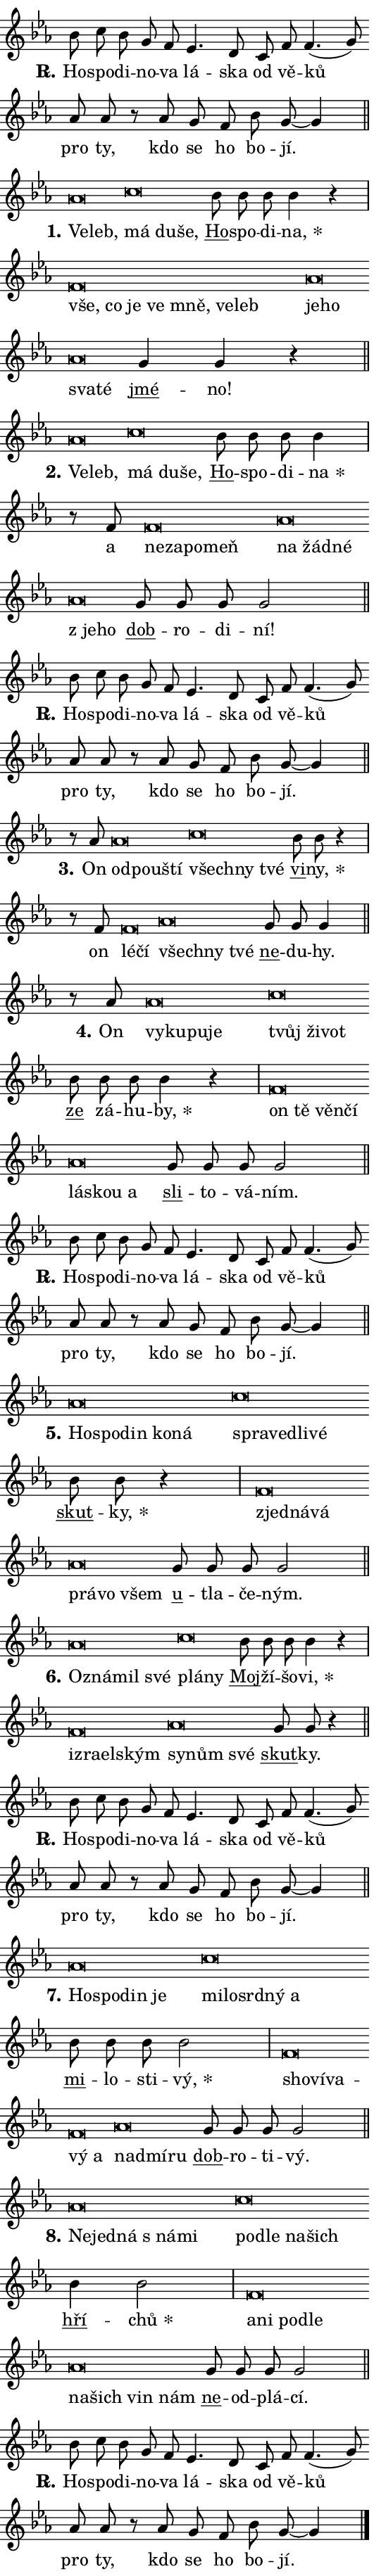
\version "2.24.0"
\header { tagline = "" }
\paper {
  indent = 0\cm
  top-margin = 0\cm
  right-margin = 0.13\cm % to fit lyric hyphens
  bottom-margin = 0\cm
  left-margin = 0\cm
  paper-width = 9\cm
  page-breaking = #ly:one-page-breaking
  system-system-spacing.basic-distance = #11
  score-system-spacing.basic-distance = #11
  ragged-last = ##f
}


%% Author: Thomas Morley
%% https://lists.gnu.org/archive/html/lilypond-user/2020-05/msg00002.html
#(define (line-position grob)
"Returns position of @var[grob} in current system:
   @code{'start}, if at first time-step
   @code{'end}, if at last time-step
   @code{'middle} otherwise
"
  (let* ((col (ly:item-get-column grob))
         (ln (ly:grob-object col 'left-neighbor))
         (rn (ly:grob-object col 'right-neighbor))
         (col-to-check-left (if (ly:grob? ln) ln col))
         (col-to-check-right (if (ly:grob? rn) rn col))
         (break-dir-left
           (and
             (ly:grob-property col-to-check-left 'non-musical #f)
             (ly:item-break-dir col-to-check-left)))
         (break-dir-right
           (and
             (ly:grob-property col-to-check-right 'non-musical #f)
             (ly:item-break-dir col-to-check-right))))
        (cond ((eqv? 1 break-dir-left) 'start)
              ((eqv? -1 break-dir-right) 'end)
              (else 'middle))))

#(define (tranparent-at-line-position vctor)
  (lambda (grob)
  "Relying on @code{line-position} select the relevant enry from @var{vctor}.
Used to determine transparency,"
    (case (line-position grob)
      ((end) (not (vector-ref vctor 0)))
      ((middle) (not (vector-ref vctor 1)))
      ((start) (not (vector-ref vctor 2))))))

noteHeadBreakVisibility =
#(define-music-function (break-visibility)(vector?)
"Makes @code{NoteHead}s transparent relying on @var{break-visibility}"
#{
  \override NoteHead.transparent =
    #(tranparent-at-line-position break-visibility)
#})

#(define delete-ledgers-for-transparent-note-heads
  (lambda (grob)
    "Reads whether a @code{NoteHead} is transparent.
If so this @code{NoteHead} is removed from @code{'note-heads} from
@var{grob}, which is supposed to be @code{LedgerLineSpanner}.
As a result ledgers are not printed for this @code{NoteHead}"
    (let* ((nhds-array (ly:grob-object grob 'note-heads))
           (nhds-list
             (if (ly:grob-array? nhds-array)
                 (ly:grob-array->list nhds-array)
                 '()))
           ;; Relies on the transparent-property being done before
           ;; Staff.LedgerLineSpanner.after-line-breaking is executed.
           ;; This is fragile ...
           (to-keep
             (remove
               (lambda (nhd)
                 (ly:grob-property nhd 'transparent #f))
               nhds-list)))
      ;; TODO find a better method to iterate over grob-arrays, similiar
      ;; to filter/remove etc for lists
      ;; For now rebuilt from scratch
      (set! (ly:grob-object grob 'note-heads)  '())
      (for-each
        (lambda (nhd)
          (ly:pointer-group-interface::add-grob grob 'note-heads nhd))
        to-keep))))

squashNotes = {
  \override NoteHead.X-extent = #'(-0.2 . 0.2)
  \override NoteHead.Y-extent = #'(-0.75 . 0)
  \override NoteHead.stencil =
    #(lambda (grob)
       (let ((pos (ly:grob-property grob 'staff-position)))
         (begin
           (if (< pos -7) (display "ERROR: Lower brevis then expected\n") (display ""))
           (if (<= pos -6) ly:text-interface::print ly:note-head::print))))
}
unSquashNotes = {
  \revert NoteHead.X-extent
  \revert NoteHead.Y-extent
  \revert NoteHead.stencil
}

hideNotes = \noteHeadBreakVisibility #begin-of-line-visible
unHideNotes = \noteHeadBreakVisibility #all-visible

% work-around for resetting accidentals
% https://lilypond.org/doc/v2.23/Documentation/notation/displaying-rhythms#unmetered-music
cadenzaMeasure = {
  \cadenzaOff
  \partial 1024 s1024
  \cadenzaOn
}

#(define-markup-command (accent layout props text) (markup?)
  "Underline accented syllable"
  (interpret-markup layout props
    #{\markup \override #'(offset . 4.3) \underline { #text }#}))

responsum = \markup \concat {
  "R" \hspace #-1.05 \path #0.1 #'((moveto 0 0.07) (lineto 0.9 0.8)) \hspace #0.05 "."
}

spaceSize = #0.6828661417322834 % exact space size for TeX Gyre Schola

\layout {
  \context {
    \Staff
    \remove "Time_signature_engraver"
    \override LedgerLineSpanner.after-line-breaking = #delete-ledgers-for-transparent-note-heads
  }
  \context {
    \Lyrics {
      \override LyricSpace.minimum-distance = \spaceSize
      \override LyricText.font-name = #"TeX Gyre Schola"
      \override LyricText.font-size = 1
      \override StanzaNumber.font-name = #"TeX Gyre Schola Bold"
      \override StanzaNumber.font-size = 1
    }
  }
  \context {
    \Score 
    \override NoteHead.text =
      #(lambda (grob) 
        (let ((pos (ly:grob-property grob 'staff-position)))
          #{\markup {
            \combine
              \halign #-0.55 \raise #(if (= pos -6) 0 0.5) \override #'(thickness . 2) \draw-line #'(3.2 . 0)
              \musicglyph "noteheads.sM1"
          }#}))
  }
}

% magnetic-lyrics.ily
%
%   written by
%     Jean Abou Samra <jean@abou-samra.fr>
%     Werner Lemberg <wl@gnu.org>
%
%   adapted by
%     Jiri Hon <jiri.hon@gmail.com>
%
% Version 2022-Apr-15

% https://www.mail-archive.com/lilypond-user@gnu.org/msg149350.html

#(define (Left_hyphen_pointer_engraver context)
   "Collect syllable-hyphen-syllable occurrences in lyrics and store
them in properties.  This engraver only looks to the left.  For
example, if the lyrics input is @code{foo -- bar}, it does the
following.

@itemize @bullet
@item
Set the @code{text} property of the @code{LyricHyphen} grob between
@q{foo} and @q{bar} to @code{foo}.

@item
Set the @code{left-hyphen} property of the @code{LyricText} grob with
text @q{foo} to the @code{LyricHyphen} grob between @q{foo} and
@q{bar}.
@end itemize

Use this auxiliary engraver in combination with the
@code{lyric-@/text::@/apply-@/magnetic-@/offset!} hook."
   (let ((hyphen #f)
         (text #f))
     (make-engraver
      (acknowledgers
       ((lyric-syllable-interface engraver grob source-engraver)
        (set! text grob)))
      (end-acknowledgers
       ((lyric-hyphen-interface engraver grob source-engraver)
        ;(when (not (grob::has-interface grob 'lyric-space-interface))
          (set! hyphen grob)));)
      ((stop-translation-timestep engraver)
       (when (and text hyphen)
         (ly:grob-set-object! text 'left-hyphen hyphen))
       (set! text #f)
       (set! hyphen #f)))))

#(define (lyric-text::apply-magnetic-offset! grob)
   "If the space between two syllables is less than the value in
property @code{LyricText@/.details@/.squash-threshold}, move the right
syllable to the left so that it gets concatenated with the left
syllable.

Use this function as a hook for
@code{LyricText@/.after-@/line-@/breaking} if the
@code{Left_@/hyphen_@/pointer_@/engraver} is active."
   (let ((hyphen (ly:grob-object grob 'left-hyphen #f)))
     (when hyphen
       (let ((left-text (ly:spanner-bound hyphen LEFT)))
         (when (grob::has-interface left-text 'lyric-syllable-interface)
           (let* ((common (ly:grob-common-refpoint grob left-text X))
                  (this-x-ext (ly:grob-extent grob common X))
                  (left-x-ext
                   (begin
                     ;; Trigger magnetism for left-text.
                     (ly:grob-property left-text 'after-line-breaking)
                     (ly:grob-extent left-text common X)))
                  ;; `delta` is the gap width between two syllables.
                  (delta (- (interval-start this-x-ext)
                            (interval-end left-x-ext)))
                  (details (ly:grob-property grob 'details))
                  (threshold (assoc-get 'squash-threshold details 0.2)))
             (when (< delta threshold)
               (let* (;; We have to manipulate the input text so that
                      ;; ligatures crossing syllable boundaries are not
                      ;; disabled.  For languages based on the Latin
                      ;; script this is essentially a beautification.
                      ;; However, for non-Western scripts it can be a
                      ;; necessity.
                      (lt (ly:grob-property left-text 'text))
                      (rt (ly:grob-property grob 'text))
                      (is-space (grob::has-interface hyphen 'lyric-space-interface))
                      (space (if is-space " " ""))
                      (extra-delta (if is-space spaceSize 0))
                      ;; Append new syllable.
                      (ltrt-space (if (and (string? lt) (string? rt))
                                (string-append lt space rt)
                                (make-concat-markup (list lt space rt))))
                      ;; Right-align `ltrt` to the right side.
                      (ltrt-space-markup (grob-interpret-markup
                               grob
                               (make-translate-markup
                                (cons (interval-length this-x-ext) 0)
                                (make-right-align-markup ltrt-space)))))
                 (begin
                   ;; Don't print `left-text`.
                   (ly:grob-set-property! left-text 'stencil #f)
                   ;; Set text and stencil (which holds all collected
                   ;; syllables so far) and shift it to the left.
                   (ly:grob-set-property! grob 'text ltrt-space)
                   (ly:grob-set-property! grob 'stencil ltrt-space-markup)
                   (ly:grob-translate-axis! grob (- (- delta extra-delta)) X))))))))))


#(define (lyric-hyphen::displace-bounds-first grob)
   ;; Make very sure this callback isn't triggered too early.
   (let ((left (ly:spanner-bound grob LEFT))
         (right (ly:spanner-bound grob RIGHT)))
     (ly:grob-property left 'after-line-breaking)
     (ly:grob-property right 'after-line-breaking)
     (ly:lyric-hyphen::print grob)))

squashThreshold = #0.4

\layout {
  \context {
    \Lyrics
    \consists #Left_hyphen_pointer_engraver
    \override LyricText.after-line-breaking =
      #lyric-text::apply-magnetic-offset!
    \override LyricHyphen.stencil = #lyric-hyphen::displace-bounds-first
    \override LyricText.details.squash-threshold = \squashThreshold
    \override LyricHyphen.minimum-distance = 0
    \override LyricHyphen.minimum-length = \squashThreshold
  }
}

squashText = \override LyricText.details.squash-threshold = 9999
unSquashText = \override LyricText.details.squash-threshold = \squashThreshold

leftText = \override LyricText.self-alignment-X = #LEFT
unLeftText = \revert LyricText.self-alignment-X

starOffset = #(lambda (grob) 
                (let ((x_offset (ly:self-alignment-interface::aligned-on-x-parent grob)))
                  (if (= x_offset 0) 0 (+ x_offset 1.2))))

star = #(define-music-function (syllable)(string?)
"Append star separator at the end of a syllable"
#{
  \once \override LyricText.X-offset = #starOffset
  \lyricmode { \markup {
    #syllable
    \override #'((font-name . "TeX Gyre Schola Bold")) \hspace #0.2 \lower #0.65 \larger "*"
  } }
#})

starAccent = #(define-music-function (syllable)(string?)
"Append star separator at the end of a syllable and make accent"
#{
  \once \override LyricText.X-offset = #starOffset
  \lyricmode { \markup {
    \accent #syllable
    \override #'((font-name . "TeX Gyre Schola Bold")) \hspace #0.2 \lower #0.65 \larger "*"
  } }
#})

breath = #(define-music-function (syllable)(string?)
"Append breathing indicator at the end of a syllable"
#{
  \lyricmode { \markup { #syllable "+" } }
#})

optionalBreath = #(define-music-function (syllable)(string?)
"Append optional breathing indicator at the end of a syllable"
#{
  \lyricmode { \markup { #syllable "(+)" } }
#})


\score {
    <<
        \new Voice = "melody" { \cadenzaOn \key es \major \relative { bes'8 c bes g f es4. d8 \bar "" c f f4.( g8)] \bar "" as as \bar "" r as g f bes g~ g4 \cadenzaMeasure \bar "||" \break } }
        \new Lyrics \lyricsto "melody" { \lyricmode { \set stanza = \responsum
Ho -- spo -- di -- no -- va lá -- ska od vě -- ků pro ty, kdo se ho bo -- jí. } }
    >>
    \layout {}
}

\score {
    <<
        \new Voice = "melody" { \cadenzaOn \key es \major \relative { \squashNotes as'\breve*1/16 \hideNotes \breve*1/16 \bar "" \unHideNotes \unSquashNotes \squashNotes c\breve*1/16 \hideNotes \breve*1/16 \breve*1/16 \bar "" \unHideNotes \unSquashNotes \bar "" bes8 bes bes bes4 r \cadenzaMeasure \bar "|" \squashNotes f\breve*1/16 \hideNotes \breve*1/16 \bar "" \breve*1/16 \bar "" \breve*1/16 \bar "" \breve*1/16 \bar "" \breve*1/16 \breve*1/16 \bar "" \unHideNotes \unSquashNotes \squashNotes as\breve*1/16 \hideNotes \breve*1/16 \bar "" \breve*1/16 \breve*1/16 \bar "" \unHideNotes \unSquashNotes \bar "" g4 g r \cadenzaMeasure \bar "||" \break } }
        \new Lyrics \lyricsto "melody" { \lyricmode { \set stanza = "1."
\leftText Ve -- \squashText leb, \unSquashText má \squashText du -- še, \unLeftText \unSquashText \markup \accent Ho -- spo -- di -- \star na, \leftText vše, \squashText co je ve mně, ve -- leb \unSquashText je -- \squashText ho sva -- té \unLeftText \unSquashText \markup \accent jmé -- no! } }
    >>
    \layout {}
}

\score {
    <<
        \new Voice = "melody" { \cadenzaOn \key es \major \relative { \squashNotes as'\breve*1/16 \hideNotes \breve*1/16 \bar "" \unHideNotes \unSquashNotes \squashNotes c\breve*1/16 \hideNotes \breve*1/16 \breve*1/16 \bar "" \unHideNotes \unSquashNotes \bar "" bes8 bes bes bes4 \cadenzaMeasure \bar "|" r8 f8 \squashNotes f\breve*1/16 \hideNotes \breve*1/16 \bar "" \breve*1/16 \breve*1/16 \bar "" \unHideNotes \unSquashNotes \squashNotes as\breve*1/16 \hideNotes \breve*1/16 \bar "" \breve*1/16 \bar "" \breve*1/16 \breve*1/16 \bar "" \unHideNotes \unSquashNotes \bar "" g8 g g g2 \cadenzaMeasure \bar "||" \break } }
        \new Lyrics \lyricsto "melody" { \lyricmode { \set stanza = "2."
\leftText Ve -- \squashText leb, \unSquashText má \squashText du -- še, \unLeftText \unSquashText \markup \accent Ho -- spo -- di -- \star na a \leftText ne -- \squashText za -- po -- meň \unSquashText na \squashText žád -- né "z je" -- ho \unLeftText \unSquashText \markup \accent dob -- ro -- di -- ní! } }
    >>
    \layout {}
}

\score {
    <<
        \new Voice = "melody" { \cadenzaOn \key es \major \relative { bes'8 c bes g f es4. d8 \bar "" c f f4.( g8)] \bar "" as as \bar "" r as g f bes g~ g4 \cadenzaMeasure \bar "||" \break } }
        \new Lyrics \lyricsto "melody" { \lyricmode { \set stanza = \responsum
Ho -- spo -- di -- no -- va lá -- ska od vě -- ků pro ty, kdo se ho bo -- jí. } }
    >>
    \layout {}
}

\score {
    <<
        \new Voice = "melody" { \cadenzaOn \key es \major \relative { r8 as'8 \squashNotes as\breve*1/16 \hideNotes \breve*1/16 \breve*1/16 \bar "" \unHideNotes \unSquashNotes \squashNotes c\breve*1/16 \hideNotes \breve*1/16 \breve*1/16 \bar "" \unHideNotes \unSquashNotes \bar "" bes8 bes r4 \cadenzaMeasure \bar "|" r8 f8 \squashNotes f\breve*1/16 \hideNotes \breve*1/16 \bar "" \unHideNotes \unSquashNotes \squashNotes as\breve*1/16 \hideNotes \breve*1/16 \breve*1/16 \bar "" \unHideNotes \unSquashNotes \bar "" g8 g g4 \cadenzaMeasure \bar "||" \break } }
        \new Lyrics \lyricsto "melody" { \lyricmode { \set stanza = "3."
On \leftText od -- \squashText pou -- ští \unSquashText všech -- \squashText ny tvé \unLeftText \unSquashText \markup \accent vi -- \star ny, on \leftText lé -- \squashText čí \unSquashText všech -- \squashText ny tvé \unLeftText \unSquashText \markup \accent ne -- du -- hy. } }
    >>
    \layout {}
}

\score {
    <<
        \new Voice = "melody" { \cadenzaOn \key es \major \relative { r8 as'8 \squashNotes as\breve*1/16 \hideNotes \breve*1/16 \bar "" \breve*1/16 \breve*1/16 \bar "" \unHideNotes \unSquashNotes \squashNotes c\breve*1/16 \hideNotes \breve*1/16 \breve*1/16 \bar "" \unHideNotes \unSquashNotes \bar "" bes8 bes bes bes4 r \cadenzaMeasure \bar "|" \squashNotes f\breve*1/16 \hideNotes \breve*1/16 \bar "" \breve*1/16 \breve*1/16 \bar "" \unHideNotes \unSquashNotes \squashNotes as\breve*1/16 \hideNotes \breve*1/16 \breve*1/16 \bar "" \unHideNotes \unSquashNotes \bar "" g8 g g g2 \cadenzaMeasure \bar "||" \break } }
        \new Lyrics \lyricsto "melody" { \lyricmode { \set stanza = "4."
On \leftText vy -- \squashText ku -- pu -- je \unSquashText tvůj \squashText ži -- vot \unLeftText \unSquashText \markup \accent ze zá -- hu -- \star by, \leftText on \squashText tě věn -- čí \unSquashText lá -- \squashText skou a \unLeftText \unSquashText \markup \accent sli -- to -- vá -- ním. } }
    >>
    \layout {}
}

\score {
    <<
        \new Voice = "melody" { \cadenzaOn \key es \major \relative { bes'8 c bes g f es4. d8 \bar "" c f f4.( g8)] \bar "" as as \bar "" r as g f bes g~ g4 \cadenzaMeasure \bar "||" \break } }
        \new Lyrics \lyricsto "melody" { \lyricmode { \set stanza = \responsum
Ho -- spo -- di -- no -- va lá -- ska od vě -- ků pro ty, kdo se ho bo -- jí. } }
    >>
    \layout {}
}

\score {
    <<
        \new Voice = "melody" { \cadenzaOn \key es \major \relative { \squashNotes as'\breve*1/16 \hideNotes \breve*1/16 \bar "" \breve*1/16 \bar "" \breve*1/16 \breve*1/16 \bar "" \unHideNotes \unSquashNotes \squashNotes c\breve*1/16 \hideNotes \breve*1/16 \bar "" \breve*1/16 \breve*1/16 \bar "" \unHideNotes \unSquashNotes \bar "" bes8 bes r4 \cadenzaMeasure \bar "|" \squashNotes f\breve*1/16 \hideNotes \breve*1/16 \breve*1/16 \bar "" \unHideNotes \unSquashNotes \squashNotes as\breve*1/16 \hideNotes \breve*1/16 \breve*1/16 \bar "" \unHideNotes \unSquashNotes \bar "" g8 g g g2 \cadenzaMeasure \bar "||" \break } }
        \new Lyrics \lyricsto "melody" { \lyricmode { \set stanza = "5."
\leftText Ho -- \squashText spo -- din ko -- ná \unSquashText spra -- \squashText ve -- dli -- vé \unLeftText \unSquashText \markup \accent skut -- \star ky, \leftText zjed -- \squashText ná -- vá \unSquashText prá -- \squashText vo všem \unLeftText \unSquashText \markup \accent u -- tla -- če -- ným. } }
    >>
    \layout {}
}

\score {
    <<
        \new Voice = "melody" { \cadenzaOn \key es \major \relative { \squashNotes as'\breve*1/16 \hideNotes \breve*1/16 \bar "" \breve*1/16 \breve*1/16 \bar "" \unHideNotes \unSquashNotes \squashNotes c\breve*1/16 \hideNotes \breve*1/16 \bar "" \unHideNotes \unSquashNotes \bar "" bes8 bes bes bes4 r \cadenzaMeasure \bar "|" \squashNotes f\breve*1/16 \hideNotes \breve*1/16 \bar "" \breve*1/16 \breve*1/16 \bar "" \unHideNotes \unSquashNotes \squashNotes as\breve*1/16 \hideNotes \breve*1/16 \breve*1/16 \bar "" \unHideNotes \unSquashNotes \bar "" g8 g r4 \cadenzaMeasure \bar "||" \break } }
        \new Lyrics \lyricsto "melody" { \lyricmode { \set stanza = "6."
\leftText Oz -- \squashText ná -- mil své \unSquashText plá -- \squashText ny \unLeftText \unSquashText \markup \accent Moj -- ží -- šo -- \star vi, \leftText iz -- \squashText ra -- el -- ským \unSquashText sy -- \squashText nům své \unLeftText \unSquashText \markup \accent skut -- ky. } }
    >>
    \layout {}
}

\score {
    <<
        \new Voice = "melody" { \cadenzaOn \key es \major \relative { bes'8 c bes g f es4. d8 \bar "" c f f4.( g8)] \bar "" as as \bar "" r as g f bes g~ g4 \cadenzaMeasure \bar "||" \break } }
        \new Lyrics \lyricsto "melody" { \lyricmode { \set stanza = \responsum
Ho -- spo -- di -- no -- va lá -- ska od vě -- ků pro ty, kdo se ho bo -- jí. } }
    >>
    \layout {}
}

\score {
    <<
        \new Voice = "melody" { \cadenzaOn \key es \major \relative { \squashNotes as'\breve*1/16 \hideNotes \breve*1/16 \bar "" \breve*1/16 \breve*1/16 \bar "" \unHideNotes \unSquashNotes \squashNotes c\breve*1/16 \hideNotes \breve*1/16 \bar "" \breve*1/16 \bar "" \breve*1/16 \breve*1/16 \bar "" \unHideNotes \unSquashNotes \bar "" bes8 bes bes bes2 \cadenzaMeasure \bar "|" \squashNotes f\breve*1/16 \hideNotes \breve*1/16 \bar "" \breve*1/16 \bar "" \breve*1/16 \breve*1/16 \bar "" \unHideNotes \unSquashNotes \squashNotes as\breve*1/16 \hideNotes \breve*1/16 \breve*1/16 \bar "" \unHideNotes \unSquashNotes \bar "" g8 g g g2 \cadenzaMeasure \bar "||" \break } }
        \new Lyrics \lyricsto "melody" { \lyricmode { \set stanza = "7."
\leftText Ho -- \squashText spo -- din je \unSquashText mi -- \squashText lo -- srd -- ný a \unLeftText \unSquashText \markup \accent mi -- lo -- sti -- \star vý, \leftText sho -- \squashText ví -- va -- vý a \unSquashText nad -- \squashText mí -- ru \unLeftText \unSquashText \markup \accent dob -- ro -- ti -- vý. } }
    >>
    \layout {}
}

\score {
    <<
        \new Voice = "melody" { \cadenzaOn \key es \major \relative { \squashNotes as'\breve*1/16 \hideNotes \breve*1/16 \bar "" \breve*1/16 \bar "" \breve*1/16 \breve*1/16 \bar "" \unHideNotes \unSquashNotes \squashNotes c\breve*1/16 \hideNotes \breve*1/16 \bar "" \breve*1/16 \breve*1/16 \bar "" \unHideNotes \unSquashNotes \bar "" bes4 bes2 \cadenzaMeasure \bar "|" \squashNotes f\breve*1/16 \hideNotes \breve*1/16 \bar "" \breve*1/16 \breve*1/16 \bar "" \unHideNotes \unSquashNotes \squashNotes as\breve*1/16 \hideNotes \breve*1/16 \bar "" \breve*1/16 \breve*1/16 \bar "" \unHideNotes \unSquashNotes \bar "" g8 g g g2 \cadenzaMeasure \bar "||" \break } }
        \new Lyrics \lyricsto "melody" { \lyricmode { \set stanza = "8."
\leftText Ne -- \squashText jed -- ná "s ná" -- mi \unSquashText po -- \squashText dle na -- šich \unLeftText \unSquashText \markup \accent hří -- \star chů \leftText a -- \squashText ni po -- dle \unSquashText na -- \squashText šich vin nám \unLeftText \unSquashText \markup \accent ne -- od -- plá -- cí. } }
    >>
    \layout {}
}

\score {
    <<
        \new Voice = "melody" { \cadenzaOn \key es \major \relative { bes'8 c bes g f es4. d8 \bar "" c f f4.( g8)] \bar "" as as \bar "" r as g f bes g~ g4 \cadenzaMeasure \bar "||" \break } \bar "|." }
        \new Lyrics \lyricsto "melody" { \lyricmode { \set stanza = \responsum
Ho -- spo -- di -- no -- va lá -- ska od vě -- ků pro ty, kdo se ho bo -- jí. } }
    >>
    \layout {}
}
